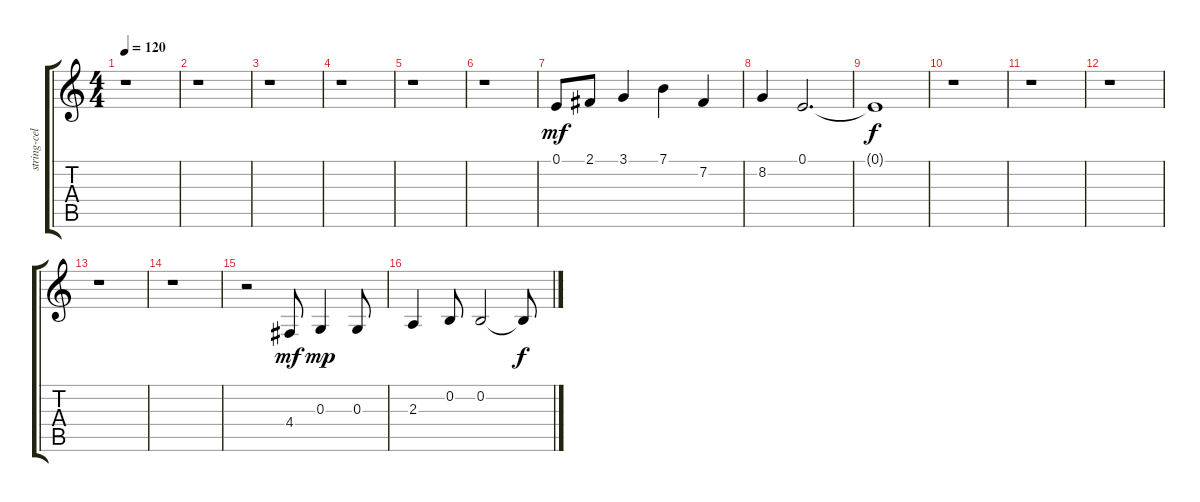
\track ("string-celllo" "string-cel") {instrument synthstrings2}
\staff {score tabs}
\tuning (E4 B3 G3 D3 A2 E2) {hide}
\ts (4 4)
\tempo 120
\clef g2
\ks c
r.1{dy mf} |
r.1 |
r.1 |
r.1 |
r.1 |
r.1 |
0.1.8 2.1.8 3.1.4 7.1.4 7.2.4 |
8.2.4 0.1.2{d} |
0.1{t}.1{dy f} |
r.1 |
r.1 |
r.1 |
r.1 |
r.1 |
r.2 4.4.8{dy mf} 0.3.4{dy mp} 0.3.8 |
2.3.4 0.2.8 0.2.2 0.2{t}.8{dy f}
